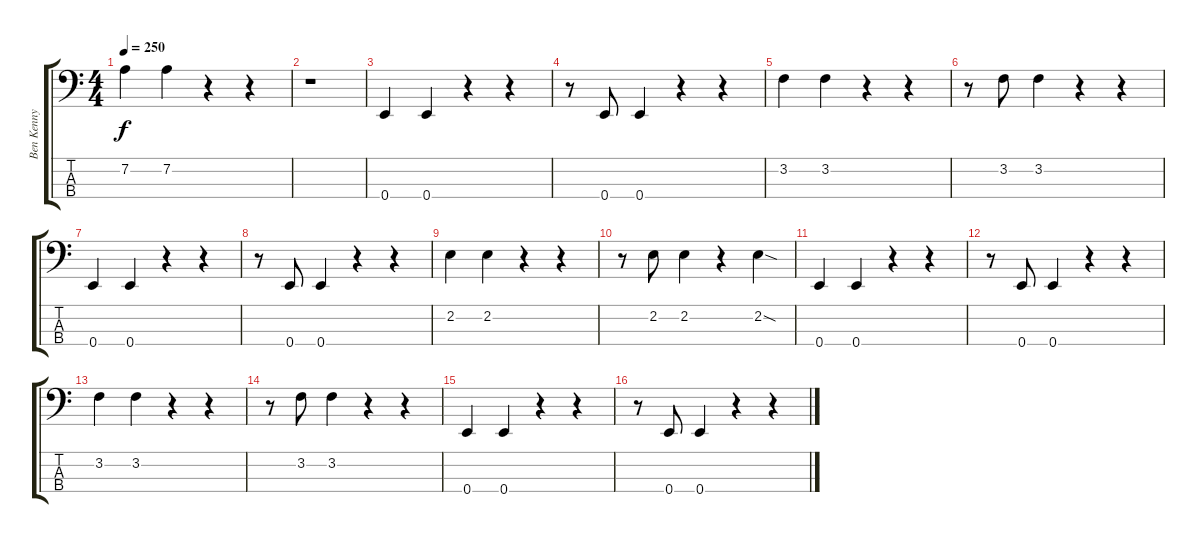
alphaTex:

\track ("Ben Kenny" "Ben Kenny") {instrument electricbassfinger}
\staff {score tabs}
\tuning (G2 D2 A1 E1) {hide}
\ts (4 4)
\tempo 250
\clef f4
\ks c
7.2.4{dy f} 7.2.4 r.4 r.4 |
r.1 |
0.4.4 0.4.4 r.4 r.4 |
r.8 0.4.8 0.4.4 r.4 r.4 |
3.2.4 3.2.4 r.4 r.4 |
r.8 3.2.8 3.2.4 r.4 r.4 |
0.4.4 0.4.4 r.4 r.4 |
r.8 0.4.8 0.4.4 r.4 r.4 |
2.2.4 2.2.4 r.4 r.4 |
r.8 2.2.8 2.2.4 r.4 2.2{sod}.4 |
0.4.4 0.4.4 r.4 r.4 |
r.8 0.4.8 0.4.4 r.4 r.4 |
3.2.4 3.2.4 r.4 r.4 |
r.8 3.2.8 3.2.4 r.4 r.4 |
0.4.4 0.4.4 r.4 r.4 |
r.8 0.4.8 0.4.4 r.4 r.4
